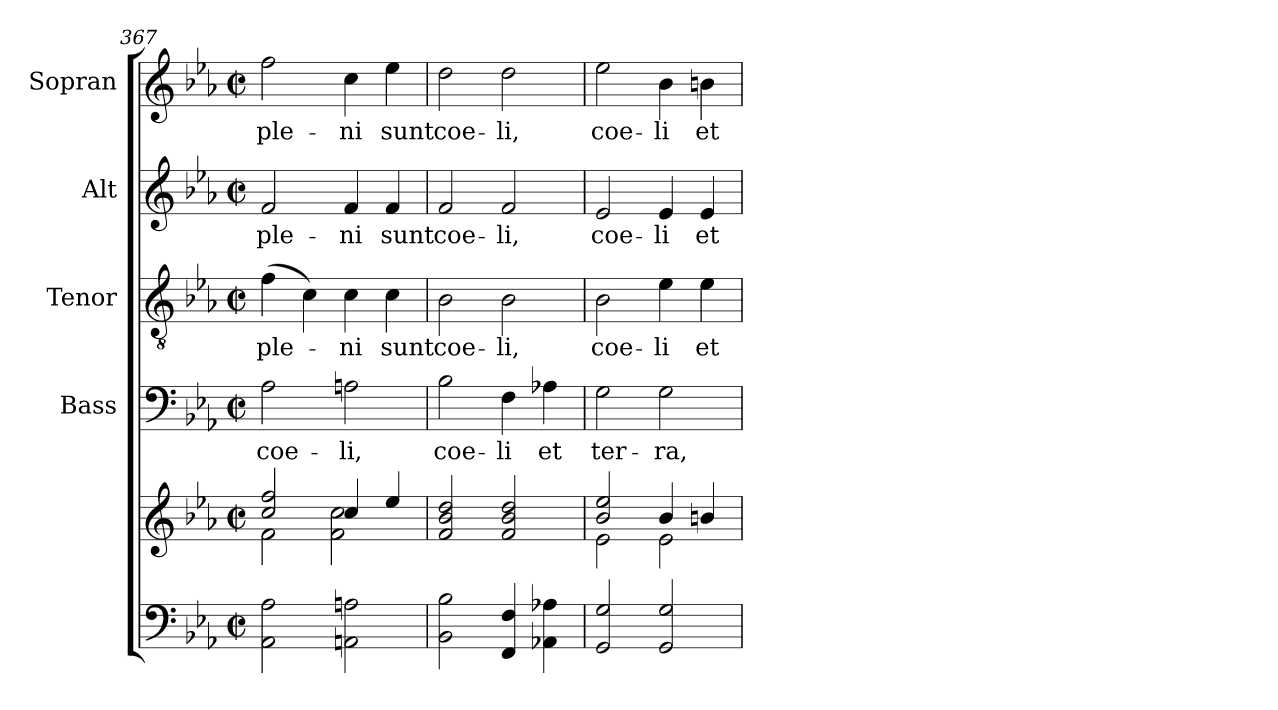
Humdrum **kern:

**kern	**kern	**kern	**text	**kern	**text	**kern	**text	**kern	**text
*part5	*part5	*part4	*part4	*part3	*part3	*part2	*part2	*part1	*part1
*staff6	*staff5	*staff4	*staff4	*staff3	*staff3	*staff2	*staff2	*staff1	*staff1
*	*	*I"Bass	*	*I"Tenor	*	*I"Alt	*	*I"Sopran	*
*	*	*I'B.	*	*I'T.	*	*I'A.	*	*I'S.	*
*clefF4	*clefG2	*clefF4	*	*clefGv2	*	*clefG2	*	*clefG2	*
*k[b-e-a-]	*k[b-e-a-]	*k[b-e-a-]	*	*k[b-e-a-]	*	*k[b-e-a-]	*	*k[b-e-a-]	*
*E-:	*E-:	*E-:	*	*E-:	*	*E-:	*	*E-:	*
*M2/2	*M2/2	*M2/2	*	*M2/2	*	*M2/2	*	*M2/2	*
*met(c|)	*met(c|)	*met(c|)	*	*met(c|)	*	*met(c|)	*	*met(c|)	*
=367	=367	=367	=367	=367	=367	=367	=367	=367	=367
*	*^	*	*	*	*	*	*	*	*
!	!	!	!	!LO:LY:b	!	!LO:LY:b	!	!LO:LY:b	!	!LO:LY:b
2AA-\ 2A-\	2cc/ 2ff/	2f\	2A-\	coe-	(>4f\	ple-	2f/	ple-	2ff\	ple-
.	.	.	.	.	4c\)	.	.	.	.	.
!	!	!	!	!LO:LY:b	!	!LO:LY:b	!	!LO:LY:b	!	!LO:LY:b
2AAn\ 2An\	4cc/	2f\ 2cc\	2An\	-li,	4c\	-ni	4f/	-ni	4cc\	-ni
!	!	!	!	!	!	!LO:LY:b	!	!LO:LY:b	!	!LO:LY:b
.	4ee-/	.	.	.	4c\	sunt	4f/	sunt	4ee-\	sunt
*	*v	*v	*	*	*	*	*	*	*	*
=368	=368	=368	=368	=368	=368	=368	=368	=368	=368
!	!	!	!LO:LY:b	!	!LO:LY:b	!	!LO:LY:b	!	!LO:LY:b
2BB-\ 2B-\	2f/ 2b-/ 2dd/	2B-\	coe-	2B-\	coe-	2f/	coe-	2dd\	coe-
!	!	!	!LO:LY:b	!	!LO:LY:b	!	!LO:LY:b	!	!LO:LY:b
4FF/ 4F/	2f/ 2b-/ 2dd/	4F\	-li	2B-\	-li,	2f/	-li,	2dd\	-li,
!	!	!	!LO:LY:b	!	!	!	!	!	!
4AA-X\ 4A-X\	.	4A-X\	et	.	.	.	.	.	.
!!LO:PB:g=z
=369	=369	=369	=369	=369	=369	=369	=369	=369	=369
*	*^	*	*	*	*	*	*	*	*
!	!	!	!	!LO:LY:b	!	!LO:LY:b	!	!LO:LY:b	!	!LO:LY:b
2GG/ 2G/	2b-/ 2ee-/	2e-\	2G\	ter-	2B-\	coe-	2e-/	coe-	2ee-\	coe-
!	!	!	!	!LO:LY:b	!	!LO:LY:b	!	!LO:LY:b	!	!LO:LY:b
2GG/ 2G/	4b-/	2e-\	2G\	-ra,	4e-\	-li	4e-/	-li	4b-\	-li
!	!	!	!	!	!	!LO:LY:b	!	!LO:LY:b	!	!LO:LY:b
.	4bn/	.	.	.	4e-\	et	4e-/	et	4bn\	et
*	*v	*v	*	*	*	*	*	*	*	*
=	=	=	=	=	=	=	=	=	=
*-	*-	*-	*-	*-	*-	*-	*-	*-	*-
